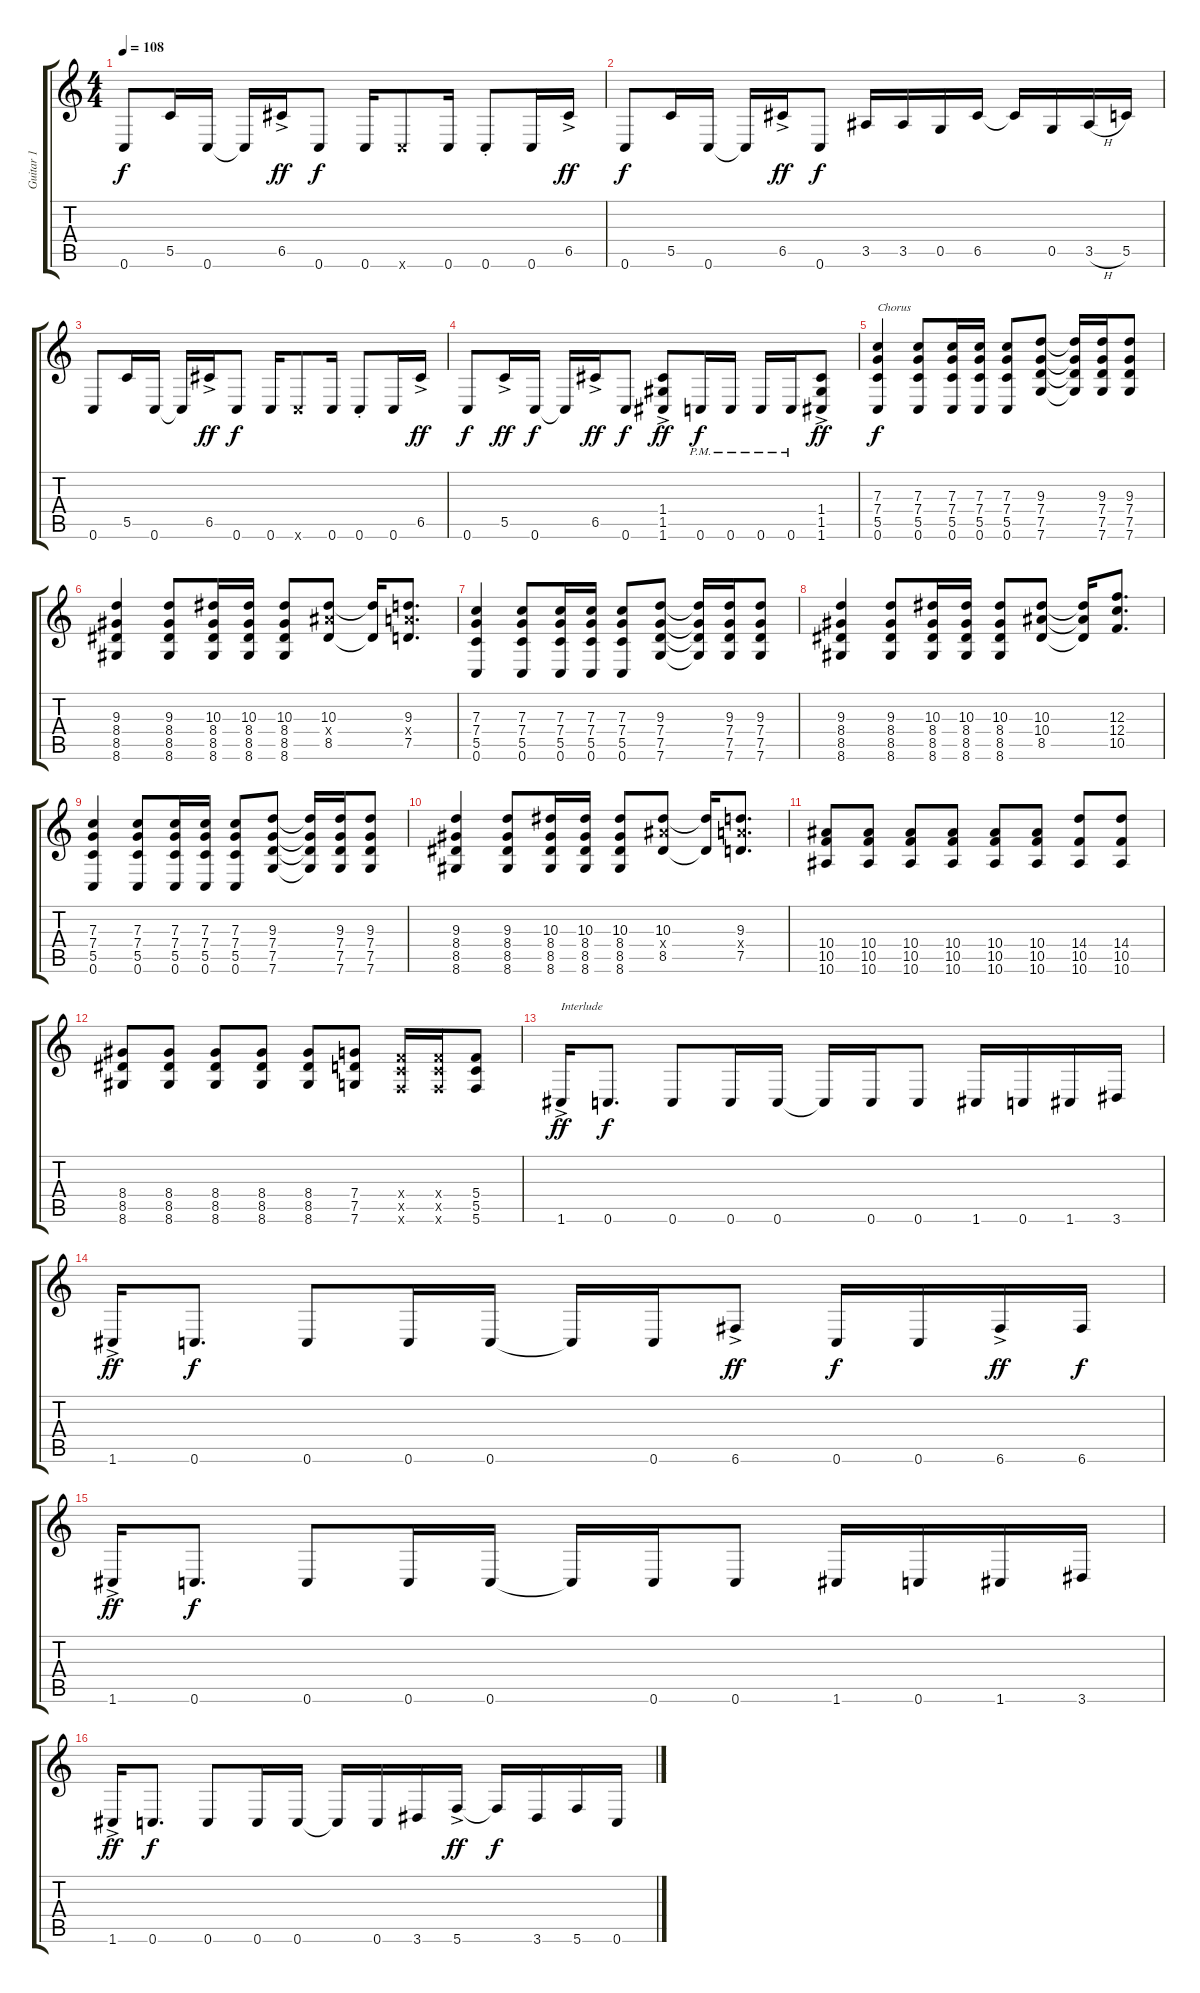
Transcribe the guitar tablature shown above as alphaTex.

\track ("Guitar 1" "Guitar 1") {instrument distortionguitar}
\staff {score tabs}
\tuning (D4 A3 F3 C3 G2 C2) {hide}
\ts (4 4)
\tempo 108
\clef g2
\ks c
0.6.8{dy f} 5.5.16 0.6.16 0.6{t}.16 6.5{ac}.16{dy ff} 0.6.8{dy f} 0.6.16 0.6{x}.8 0.6.16 0.6{st}.8 0.6.16 6.5{ac}.16{dy ff} |
0.6.8{dy f} 5.5.16 0.6.16 0.6{t}.16 6.5{ac}.16{dy ff} 0.6.8{dy f} 3.5.16 3.5.16 0.5.16 6.5.16 6.5{t}.16 0.5.16 3.5{h}.16 5.5.16 |
0.6.8 5.5.16 0.6.16 0.6{t}.16 6.5{ac}.16{dy ff} 0.6.8{dy f} 0.6.16 0.6{x}.8 0.6.16 0.6{st}.8 0.6.16 6.5{ac}.16{dy ff} |
0.6.8{dy f} 5.5{ac}.16{dy ff} 0.6.16{dy f} 0.6{t}.16 6.5{ac}.16{dy ff} 0.6.8{dy f} (1.4{ac} 1.5{ac} 1.6{ac}).8{dy ff} 0.6{pm}.16{dy f} 0.6{pm}.16 0.6{pm}.16 0.6{pm}.16 (1.4{ac} 1.5{ac} 1.6{ac}).8{dy ff} |
(7.3 7.4 5.5 0.6).4{txt "Chorus" dy f} (7.3 7.4 5.5 0.6).8 (7.3 7.4 5.5 0.6).16 (7.3 7.4 5.5 0.6).16 (7.3 7.4 5.5 0.6).8 (9.3 7.4 7.5 7.6).8 (9.3{t} 7.4{t} 7.5{t} 7.6{t}).16 (9.3 7.4 7.5 7.6).16 (9.3 7.4 7.5 7.6).8 |
(9.3 8.4 8.5 8.6).4 (9.3 8.4 8.5 8.6).8 (10.3 8.4 8.5 8.6).16 (10.3 8.4 8.5 8.6).16 (10.3 8.4 8.5 8.6).8 (10.3 10.4{x} 8.5).8 (10.3{t} 8.5{t}).16 (9.3 9.4{x} 7.5).8{d} |
(7.3 7.4 5.5 0.6).4 (7.3 7.4 5.5 0.6).8 (7.3 7.4 5.5 0.6).16 (7.3 7.4 5.5 0.6).16 (7.3 7.4 5.5 0.6).8 (9.3 7.4 7.5 7.6).8 (9.3{t} 7.4{t} 7.5{t} 7.6{t}).16 (9.3 7.4 7.5 7.6).16 (9.3 7.4 7.5 7.6).8 |
(9.3 8.4 8.5 8.6).4 (9.3 8.4 8.5 8.6).8 (10.3 8.4 8.5 8.6).16 (10.3 8.4 8.5 8.6).16 (10.3 8.4 8.5 8.6).8 (10.3 10.4 8.5).8 (10.3{t} 10.4{t} 8.5{t}).16 (12.3 12.4 10.5).8{d} |
(7.3 7.4 5.5 0.6).4 (7.3 7.4 5.5 0.6).8 (7.3 7.4 5.5 0.6).16 (7.3 7.4 5.5 0.6).16 (7.3 7.4 5.5 0.6).8 (9.3 7.4 7.5 7.6).8 (9.3{t} 7.4{t} 7.5{t} 7.6{t}).16 (9.3 7.4 7.5 7.6).16 (9.3 7.4 7.5 7.6).8 |
(9.3 8.4 8.5 8.6).4 (9.3 8.4 8.5 8.6).8 (10.3 8.4 8.5 8.6).16 (10.3 8.4 8.5 8.6).16 (10.3 8.4 8.5 8.6).8 (10.3 10.4{x} 8.5).8 (10.3{t} 8.5{t}).16 (9.3 9.4{x} 7.5).8{d} |
(10.4 10.5 10.6).8 (10.4 10.5 10.6).8 (10.4 10.5 10.6).8 (10.4 10.5 10.6).8 (10.4 10.5 10.6).8 (10.4 10.5 10.6).8 (14.4 10.5 10.6).8 (14.4 10.5 10.6).8 |
(8.4 8.5 8.6).8 (8.4 8.5 8.6).8 (8.4 8.5 8.6).8 (8.4 8.5 8.6).8 (8.4 8.5 8.6).8 (7.4 7.5 7.6).8 (5.4{x} 5.5{x} 5.6{x}).16 (5.4{x} 5.5{x} 5.6{x}).16 (5.4 5.5 5.6).8 |
1.6{ac}.16{txt "Interlude" dy ff} 0.6.8{d dy f} 0.6.8 0.6.16 0.6.16 0.6{t}.16 0.6.16 0.6.8 1.6.16 0.6.16 1.6.16 3.6.16 |
1.6{ac}.16{dy ff} 0.6.8{d dy f} 0.6.8 0.6.16 0.6.16 0.6{t}.16 0.6.16 6.6{ac}.8{dy ff} 0.6.16{dy f} 0.6.16 6.6{ac}.16{dy ff} 6.6.16{dy f} |
1.6{ac}.16{dy ff} 0.6.8{d dy f} 0.6.8 0.6.16 0.6.16 0.6{t}.16 0.6.16 0.6.8 1.6.16 0.6.16 1.6.16 3.6.16 |
1.6{ac}.16{dy ff} 0.6.8{d dy f} 0.6.8 0.6.16 0.6.16 0.6{t}.16 0.6.16 3.6.16 5.6{ac}.16{dy ff} 5.6{t}.16{dy f} 3.6.16 5.6.16 0.6.16
